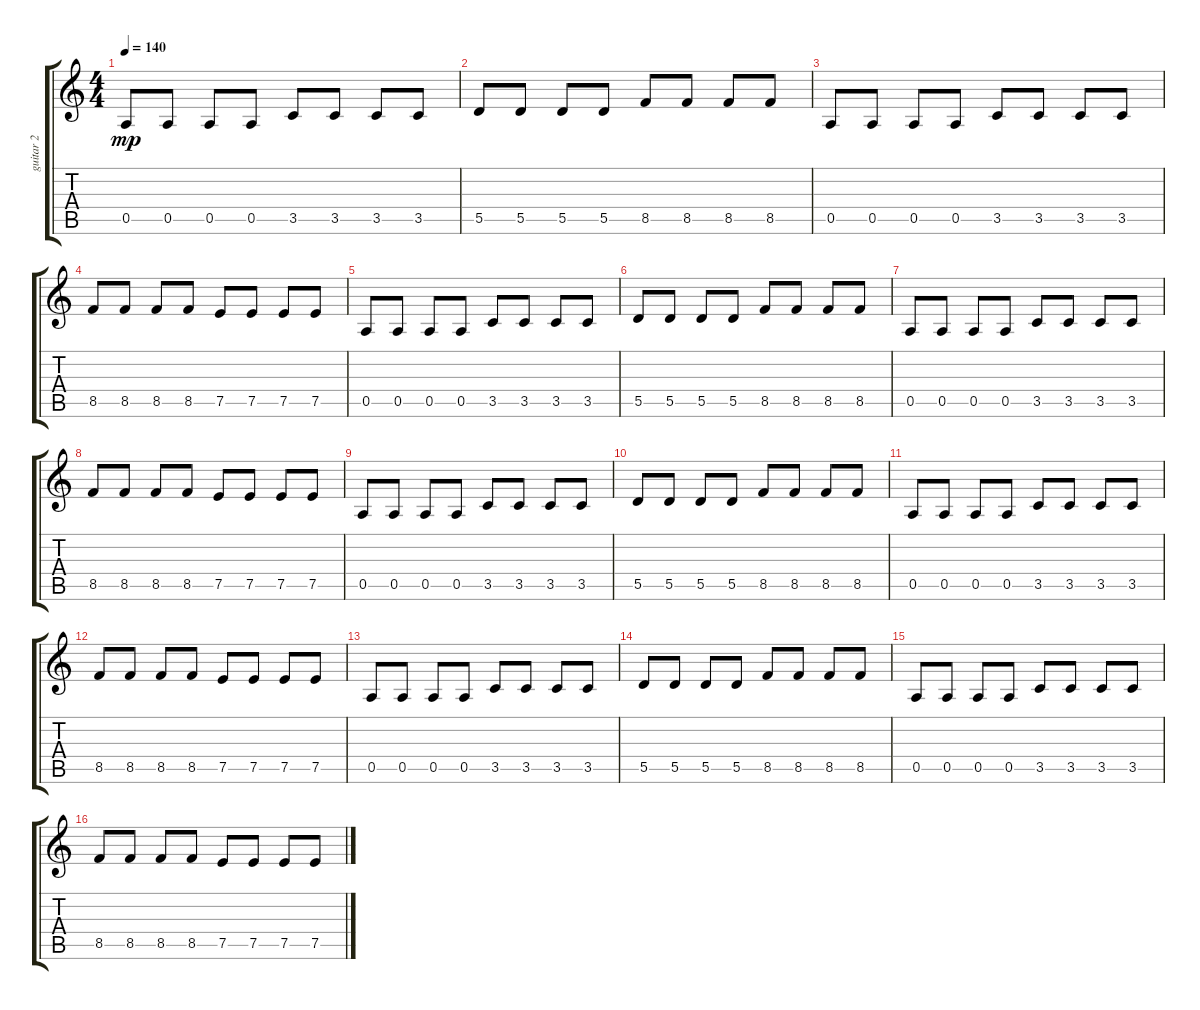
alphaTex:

\track ("guitar 2" "guitar 2") {instrument distortionguitar}
\staff {score tabs}
\tuning (E4 B3 G3 D3 A2 E2) {hide}
\ts (4 4)
\tempo 140
\clef g2
\ks c
0.5.8{dy mp} 0.5.8 0.5.8 0.5.8 3.5.8 3.5.8 3.5.8 3.5.8 |
5.5.8 5.5.8 5.5.8 5.5.8 8.5.8 8.5.8 8.5.8 8.5.8 |
0.5.8 0.5.8 0.5.8 0.5.8 3.5.8 3.5.8 3.5.8 3.5.8 |
8.5.8 8.5.8 8.5.8 8.5.8 7.5.8 7.5.8 7.5.8 7.5.8 |
0.5.8 0.5.8 0.5.8 0.5.8 3.5.8 3.5.8 3.5.8 3.5.8 |
5.5.8 5.5.8 5.5.8 5.5.8 8.5.8 8.5.8 8.5.8 8.5.8 |
0.5.8 0.5.8 0.5.8 0.5.8 3.5.8 3.5.8 3.5.8 3.5.8 |
8.5.8 8.5.8 8.5.8 8.5.8 7.5.8 7.5.8 7.5.8 7.5.8 |
0.5.8 0.5.8 0.5.8 0.5.8 3.5.8 3.5.8 3.5.8 3.5.8 |
5.5.8 5.5.8 5.5.8 5.5.8 8.5.8 8.5.8 8.5.8 8.5.8 |
0.5.8 0.5.8 0.5.8 0.5.8 3.5.8 3.5.8 3.5.8 3.5.8 |
8.5.8 8.5.8 8.5.8 8.5.8 7.5.8 7.5.8 7.5.8 7.5.8 |
0.5.8 0.5.8 0.5.8 0.5.8 3.5.8 3.5.8 3.5.8 3.5.8 |
5.5.8 5.5.8 5.5.8 5.5.8 8.5.8 8.5.8 8.5.8 8.5.8 |
0.5.8 0.5.8 0.5.8 0.5.8 3.5.8 3.5.8 3.5.8 3.5.8 |
8.5.8 8.5.8 8.5.8 8.5.8 7.5.8 7.5.8 7.5.8 7.5.8
